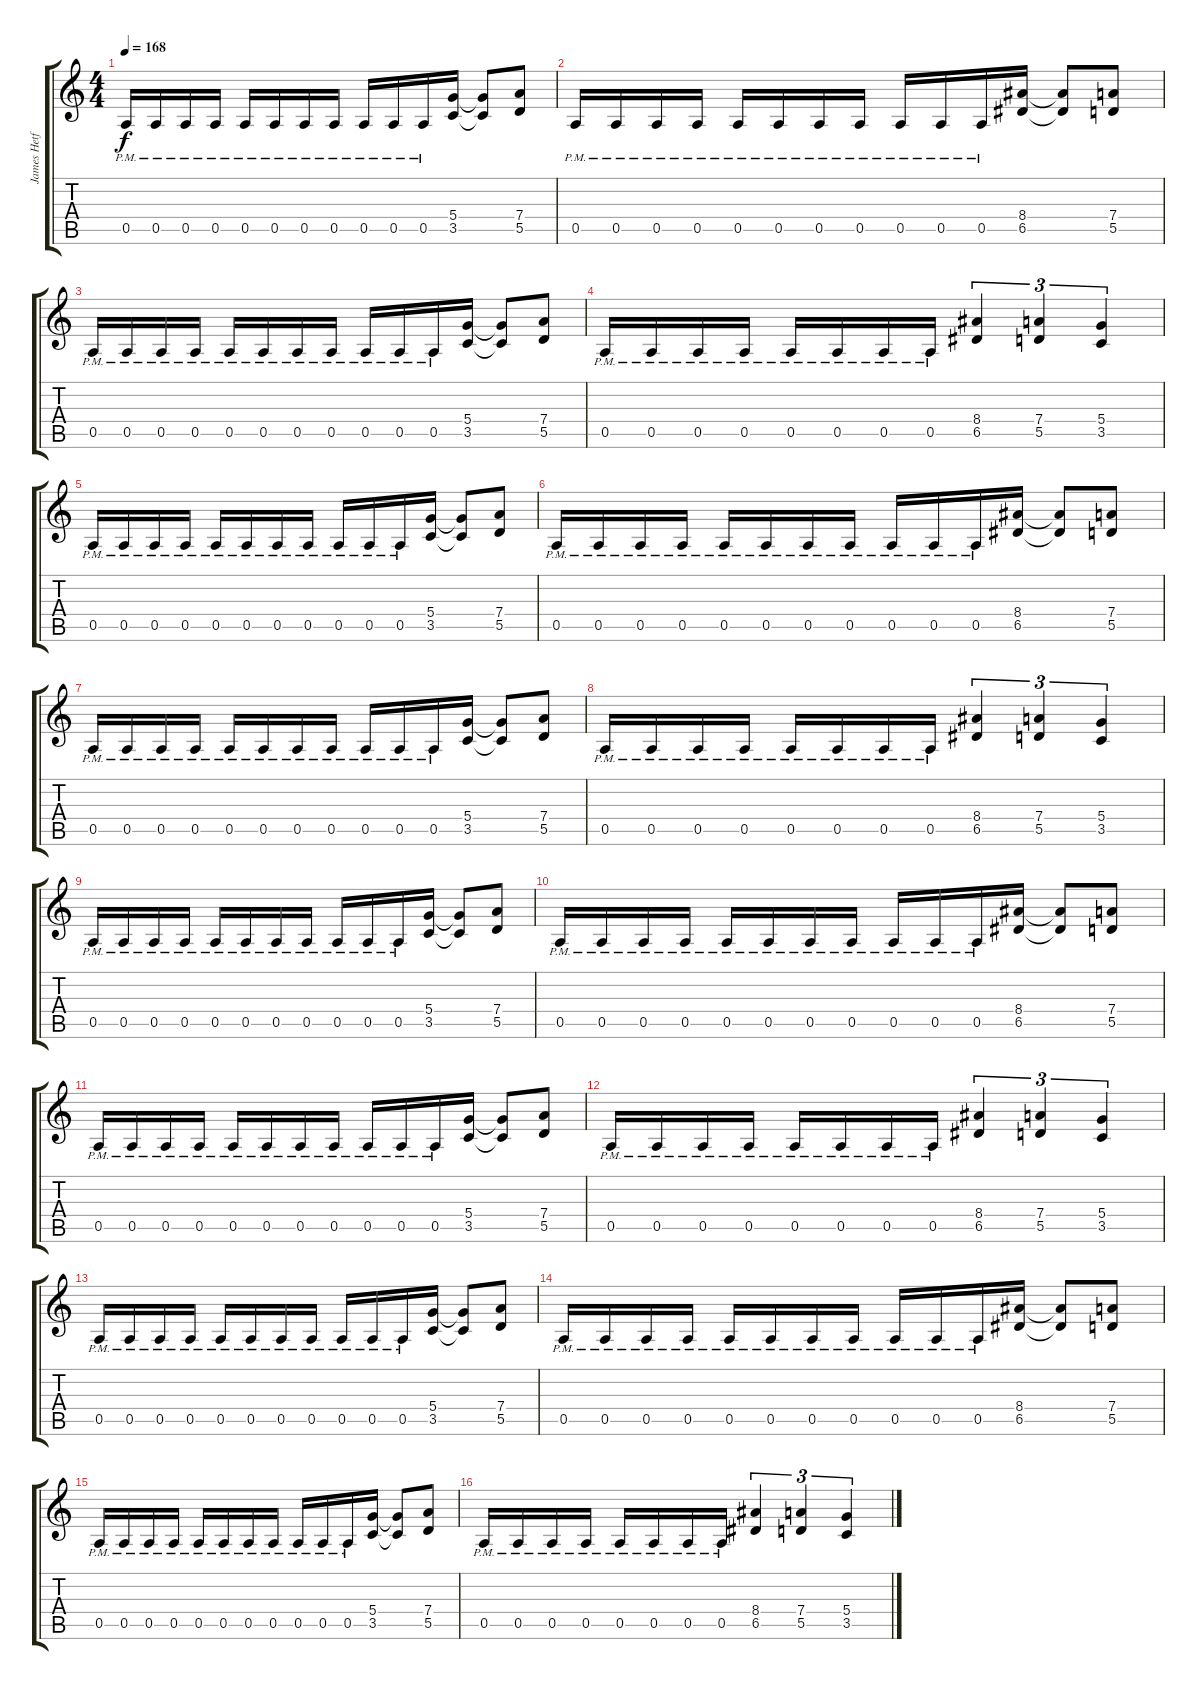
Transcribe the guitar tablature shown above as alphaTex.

\track ("James Hetfield" "James Hetf") {instrument distortionguitar}
\staff {score tabs}
\tuning (E4 B3 G3 D3 A2 E2) {hide}
\ts (4 4)
\tempo 168
\clef g2
\ks aminor
0.5{pm}.16{dy f} 0.5{pm}.16 0.5{pm}.16 0.5{pm}.16 0.5{pm}.16 0.5{pm}.16 0.5{pm}.16 0.5{pm}.16 0.5{pm}.16 0.5{pm}.16 0.5{pm}.16 (5.4 3.5).16 (5.4{t} 3.5{t}).8 (7.4 5.5).8 |
0.5{pm}.16 0.5{pm}.16 0.5{pm}.16 0.5{pm}.16 0.5{pm}.16 0.5{pm}.16 0.5{pm}.16 0.5{pm}.16 0.5{pm}.16 0.5{pm}.16 0.5{pm}.16 (8.4 6.5).16 (8.4{t} 6.5{t}).8 (7.4 5.5).8 |
0.5{pm}.16 0.5{pm}.16 0.5{pm}.16 0.5{pm}.16 0.5{pm}.16 0.5{pm}.16 0.5{pm}.16 0.5{pm}.16 0.5{pm}.16 0.5{pm}.16 0.5{pm}.16 (5.4 3.5).16 (5.4{t} 3.5{t}).8 (7.4 5.5).8 |
0.5{pm}.16 0.5{pm}.16 0.5{pm}.16 0.5{pm}.16 0.5{pm}.16 0.5{pm}.16 0.5{pm}.16 0.5{pm}.16 (8.4 6.5).4{tu (3 2)} (7.4 5.5).4{tu (3 2)} (5.4 3.5).4{tu (3 2)} |
0.5{pm}.16{volume 11} 0.5{pm}.16 0.5{pm}.16 0.5{pm}.16 0.5{pm}.16 0.5{pm}.16 0.5{pm}.16 0.5{pm}.16 0.5{pm}.16 0.5{pm}.16 0.5{pm}.16 (5.4 3.5).16 (5.4{t} 3.5{t}).8 (7.4 5.5).8 |
0.5{pm}.16 0.5{pm}.16 0.5{pm}.16 0.5{pm}.16 0.5{pm}.16 0.5{pm}.16 0.5{pm}.16 0.5{pm}.16 0.5{pm}.16 0.5{pm}.16 0.5{pm}.16 (8.4 6.5).16 (8.4{t} 6.5{t}).8 (7.4 5.5).8 |
0.5{pm}.16 0.5{pm}.16 0.5{pm}.16 0.5{pm}.16 0.5{pm}.16 0.5{pm}.16 0.5{pm}.16 0.5{pm}.16 0.5{pm}.16 0.5{pm}.16 0.5{pm}.16 (5.4 3.5).16 (5.4{t} 3.5{t}).8 (7.4 5.5).8 |
0.5{pm}.16 0.5{pm}.16 0.5{pm}.16 0.5{pm}.16 0.5{pm}.16 0.5{pm}.16 0.5{pm}.16 0.5{pm}.16 (8.4 6.5).4{tu (3 2)} (7.4 5.5).4{tu (3 2)} (5.4 3.5).4{tu (3 2)} |
0.5{pm}.16{volume 9} 0.5{pm}.16 0.5{pm}.16 0.5{pm}.16 0.5{pm}.16 0.5{pm}.16 0.5{pm}.16 0.5{pm}.16 0.5{pm}.16 0.5{pm}.16 0.5{pm}.16 (5.4 3.5).16 (5.4{t} 3.5{t}).8 (7.4 5.5).8 |
0.5{pm}.16 0.5{pm}.16 0.5{pm}.16 0.5{pm}.16 0.5{pm}.16 0.5{pm}.16 0.5{pm}.16 0.5{pm}.16 0.5{pm}.16 0.5{pm}.16 0.5{pm}.16 (8.4 6.5).16 (8.4{t} 6.5{t}).8 (7.4 5.5).8 |
0.5{pm}.16 0.5{pm}.16 0.5{pm}.16 0.5{pm}.16 0.5{pm}.16 0.5{pm}.16 0.5{pm}.16 0.5{pm}.16 0.5{pm}.16 0.5{pm}.16 0.5{pm}.16 (5.4 3.5).16 (5.4{t} 3.5{t}).8 (7.4 5.5).8 |
0.5{pm}.16 0.5{pm}.16 0.5{pm}.16 0.5{pm}.16 0.5{pm}.16 0.5{pm}.16 0.5{pm}.16 0.5{pm}.16 (8.4 6.5).4{tu (3 2)} (7.4 5.5).4{tu (3 2)} (5.4 3.5).4{tu (3 2)} |
0.5{pm}.16{volume 7} 0.5{pm}.16 0.5{pm}.16 0.5{pm}.16 0.5{pm}.16 0.5{pm}.16 0.5{pm}.16 0.5{pm}.16 0.5{pm}.16 0.5{pm}.16 0.5{pm}.16 (5.4 3.5).16 (5.4{t} 3.5{t}).8 (7.4 5.5).8 |
0.5{pm}.16 0.5{pm}.16 0.5{pm}.16 0.5{pm}.16 0.5{pm}.16 0.5{pm}.16 0.5{pm}.16 0.5{pm}.16 0.5{pm}.16 0.5{pm}.16 0.5{pm}.16 (8.4 6.5).16 (8.4{t} 6.5{t}).8 (7.4 5.5).8 |
0.5{pm}.16 0.5{pm}.16 0.5{pm}.16 0.5{pm}.16 0.5{pm}.16 0.5{pm}.16 0.5{pm}.16 0.5{pm}.16 0.5{pm}.16 0.5{pm}.16 0.5{pm}.16 (5.4 3.5).16 (5.4{t} 3.5{t}).8 (7.4 5.5).8 |
0.5{pm}.16 0.5{pm}.16 0.5{pm}.16 0.5{pm}.16 0.5{pm}.16 0.5{pm}.16 0.5{pm}.16 0.5{pm}.16 (8.4 6.5).4{tu (3 2)} (7.4 5.5).4{tu (3 2)} (5.4 3.5).4{tu (3 2)}
